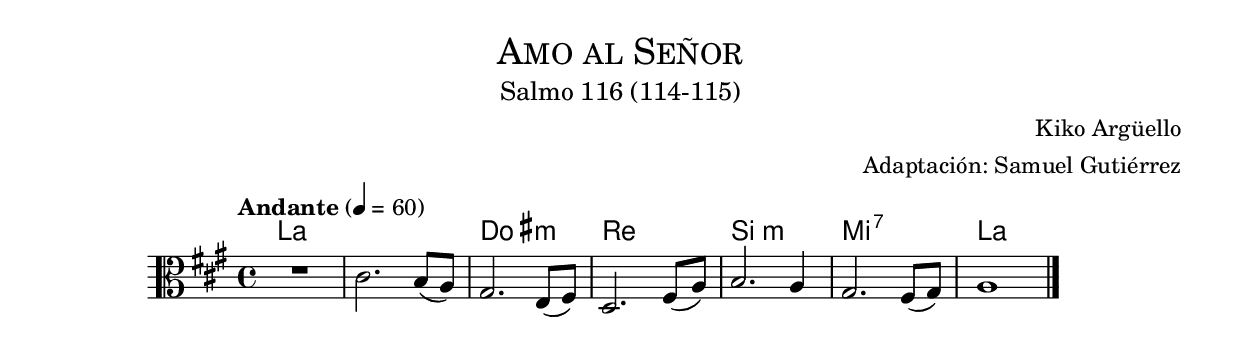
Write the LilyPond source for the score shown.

% Balaam - Flauta
% by serachsam
\language "espanol"
\version "2.23.10"

% --- Global parameters
%particle = 0
%jump = \break
%time = 4

% --- Includes

title = "Amo al Señor"
subtitle = "Salmo 116 (114-115)"
subsubtitle = ""
autor = "Kiko Argüello"
arranger = "Adaptación: Samuel Gutiérrez"
other = ""
papper = "letter"
size = 20

global = {
  \tempo "Andante" 4 = 60
  \key re \major
  \time 4/4
  
  s1*7
  
  \bar "|."
}

harmonies = \new ChordNames {
  \set ChordNames.midiInstrument = "church organ"
  \set ChordNames.midiMaximumVolume = #0.5
  \set chordChanges = ##t
  \chordmode {
    \italianChords
    re1 |
    re1 |
    fas1:m |
    sol1 |
    mi1:m |
    la1:7 |
    re1 |
  }
}

instrument = \relative do'' {
  \compressEmptyMeasures
  \dynamicUp
  \clef C
  
  R1 |
  fas,,2. mi8( re) |
  dos2. la8( si) |
  sol2. si8( re) |
  mi2. re4 |
  dos2. si8( dos) |
  re1 |
}

% \include "metronome.ily"

% --- Global size
%#(set-global-staff-size \size)

% --- Header
\header {
  title = \markup{\medium \smallCaps \title}
  subtitle = \markup{\medium \subtitle}
  subsubtitle = \markup{\medium \subsubtitle}
  composer = \autor
  arranger = \markup {\right-column { \arranger \other}}
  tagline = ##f
  breakbefore = ##t
}

% --- Music

% --- Harmony

% --- Sheet
\score {
  <<
    \transpose re la {\harmonies}
    \new Staff = "main" {
      <<
        \set Staff.midiInstrument = #"viola"
        %\set Staff.midiMaximumVolume = #1.5
        <<
          \new Voice = "instrument" { \transpose re la {<< \global \instrument >>} }
        >>
      >>
    }
  >>
  \layout {}
  \midi {}
}

% --- Paper
\paper {
  #(set-default-paper-size "letter")
  %page-breaking = #ly:page-turn-breaking
}
